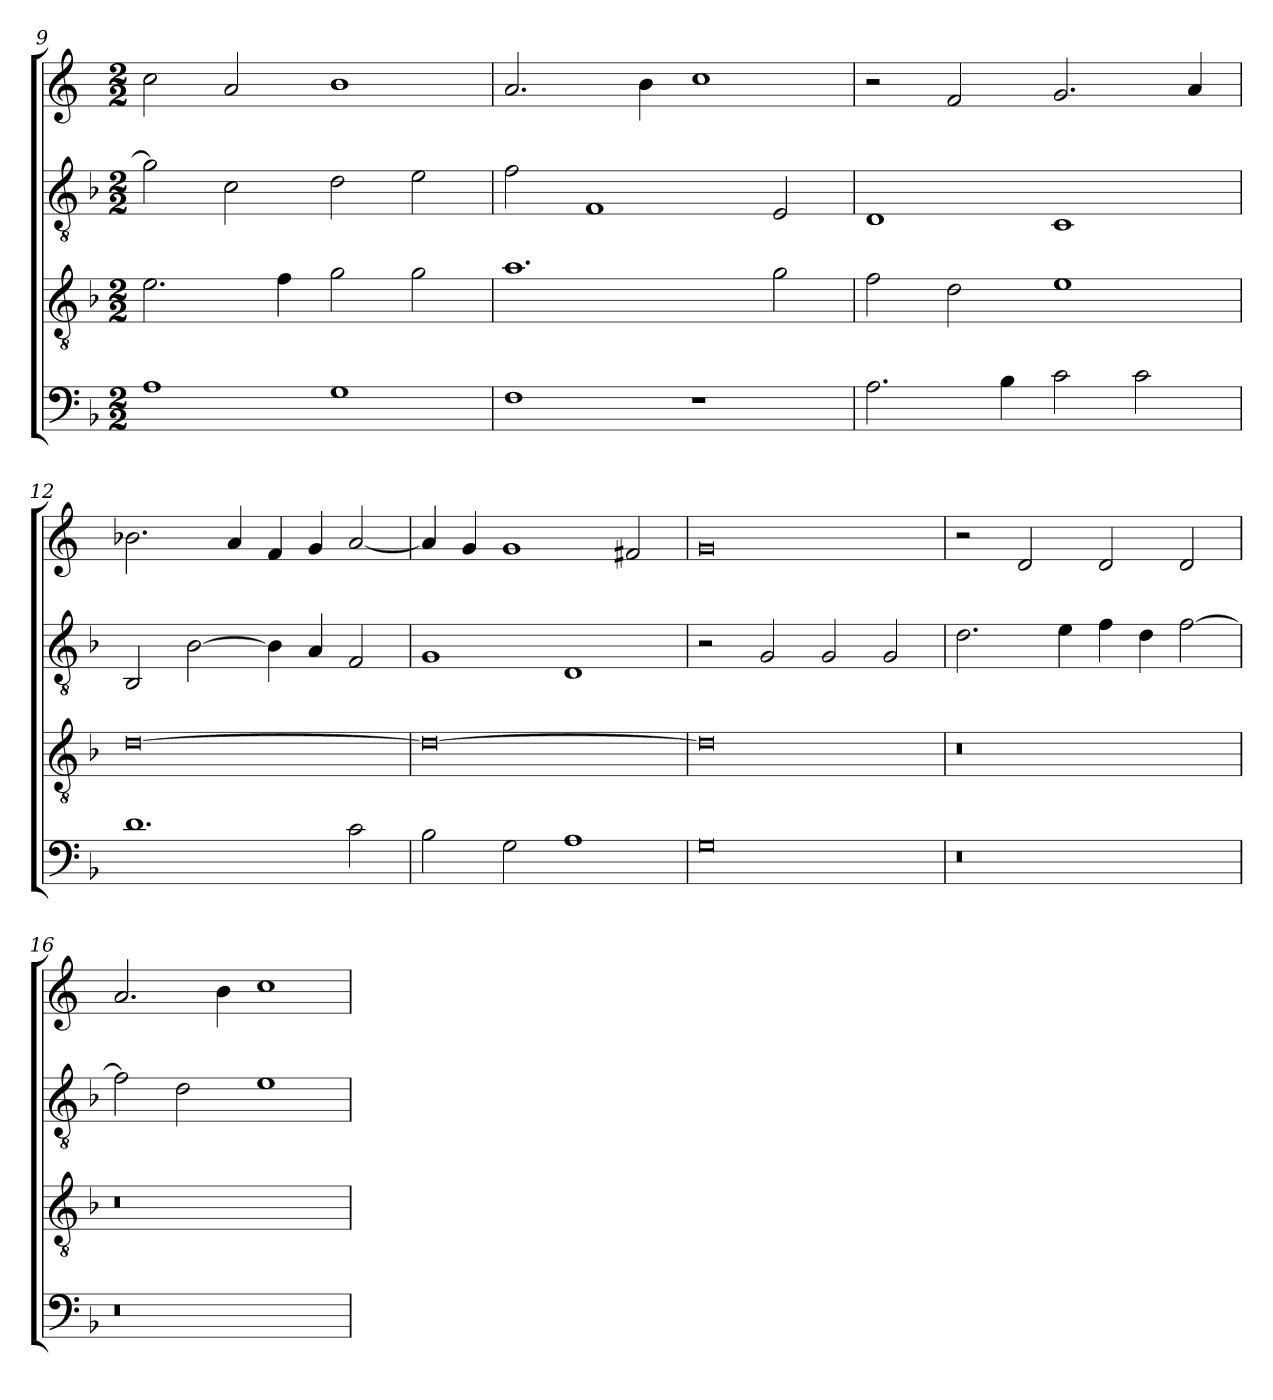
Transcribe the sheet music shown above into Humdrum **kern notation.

**kern	**kern	**kern	**kern
*part4	*part3	*part2	*part1
*staff4	*staff3	*staff2	*staff1
*clefF4	*clefGv2	*clefGv2	*clefG2
*k[b-]	*k[b-]	*k[b-]	*k[]
*M2/2	*M2/2	*M2/2	*M2/2
=9	=9	=9	=9
1A	2.e\	2g\]	2cc\
.	.	2c\	2a/
.	4f\	.	.
1G	2g\	2d\	1b
.	2g\	2e\	.
=10	=10	=10	=10
1F	1.a	2f\	2.a/
.	.	1F	.
.	.	.	4b\
1r	.	.	1cc
.	2g\	2E/	.
=11	=11	=11	=11
2.A\	2f\	1D	2r
.	2d\	.	2f/
4B-\	.	.	.
2c\	1e	1C	2.g/
2c\	.	.	.
.	.	.	4a/
=12	=12	=12	=12
1.d	[0d	2BB-/	2.b-X\
.	.	[2B-\	.
.	.	.	4a/
.	.	4B-\]	4f/
.	.	4A/	4g/
2c\	.	2F/	[2a/
=13	=13	=13	=13
2B-\	0d_	1G	4a/]
.	.	.	4g/
2G\	.	.	1g
1A	.	1D	.
.	.	.	2f#X/
=14	=14	=14	=14
0G	0d]	2r	0g
.	.	2G/	.
.	.	2G/	.
.	.	2G/	.
=15	=15	=15	=15
0r	0r	2.d\	2r
.	.	.	2d/
.	.	4e\	.
.	.	4f\	2d/
.	.	4d\	.
.	.	[2f\	2d/
=16	=16	=16	=16
0r	0r	2f\]	2.a/
.	.	2d\	.
.	.	.	4b\
.	.	1e	1cc
=	=	=	=
*-	*-	*-	*-
